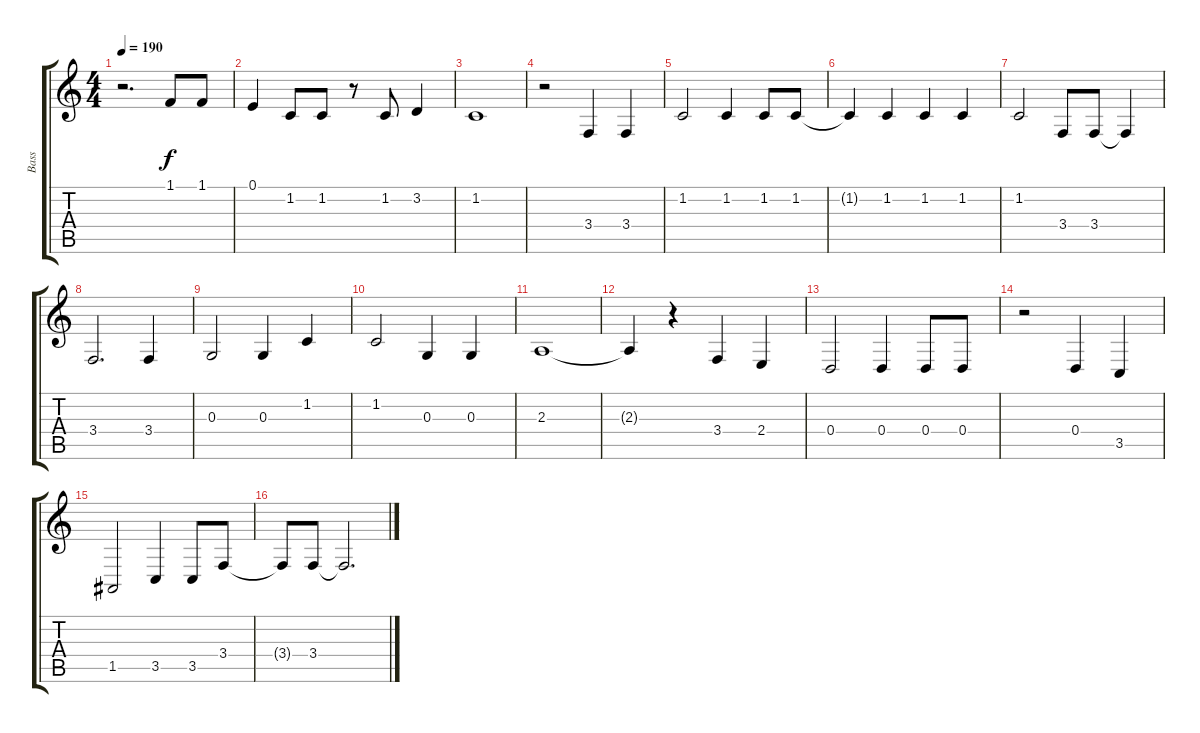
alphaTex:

\track ("Bass" "Bass") {instrument voiceoohs}
\staff {score tabs}
\tuning (E4 B3 G3 D3 A2 E2) {hide}
\ts (4 4)
\tempo 190
\clef g2
\ks c
r.2{d dy f} 1.1.8 1.1.8 |
0.1.4 1.2.8 1.2.8 r.8 1.2.8 3.2.4 |
1.2.1 |
r.2 3.4.4 3.4.4 |
1.2.2 1.2.4 1.2.8 1.2.8 |
1.2{t}.4 1.2.4 1.2.4 1.2.4 |
1.2.2 3.4.8 3.4.8 3.4{t}.4 |
3.4.2{d} 3.4.4 |
0.3.2 0.3.4 1.2.4 |
1.2.2 0.3.4 0.3.4 |
2.3.1 |
2.3{t}.4 r.4 3.4.4 2.4.4 |
0.4.2 0.4.4 0.4.8 0.4.8 |
r.2 0.4.4 3.5.4 |
1.5.2 3.5.4 3.5.8 3.4.8 |
3.4{t}.8 3.4.8 3.4{t}.2{d}
